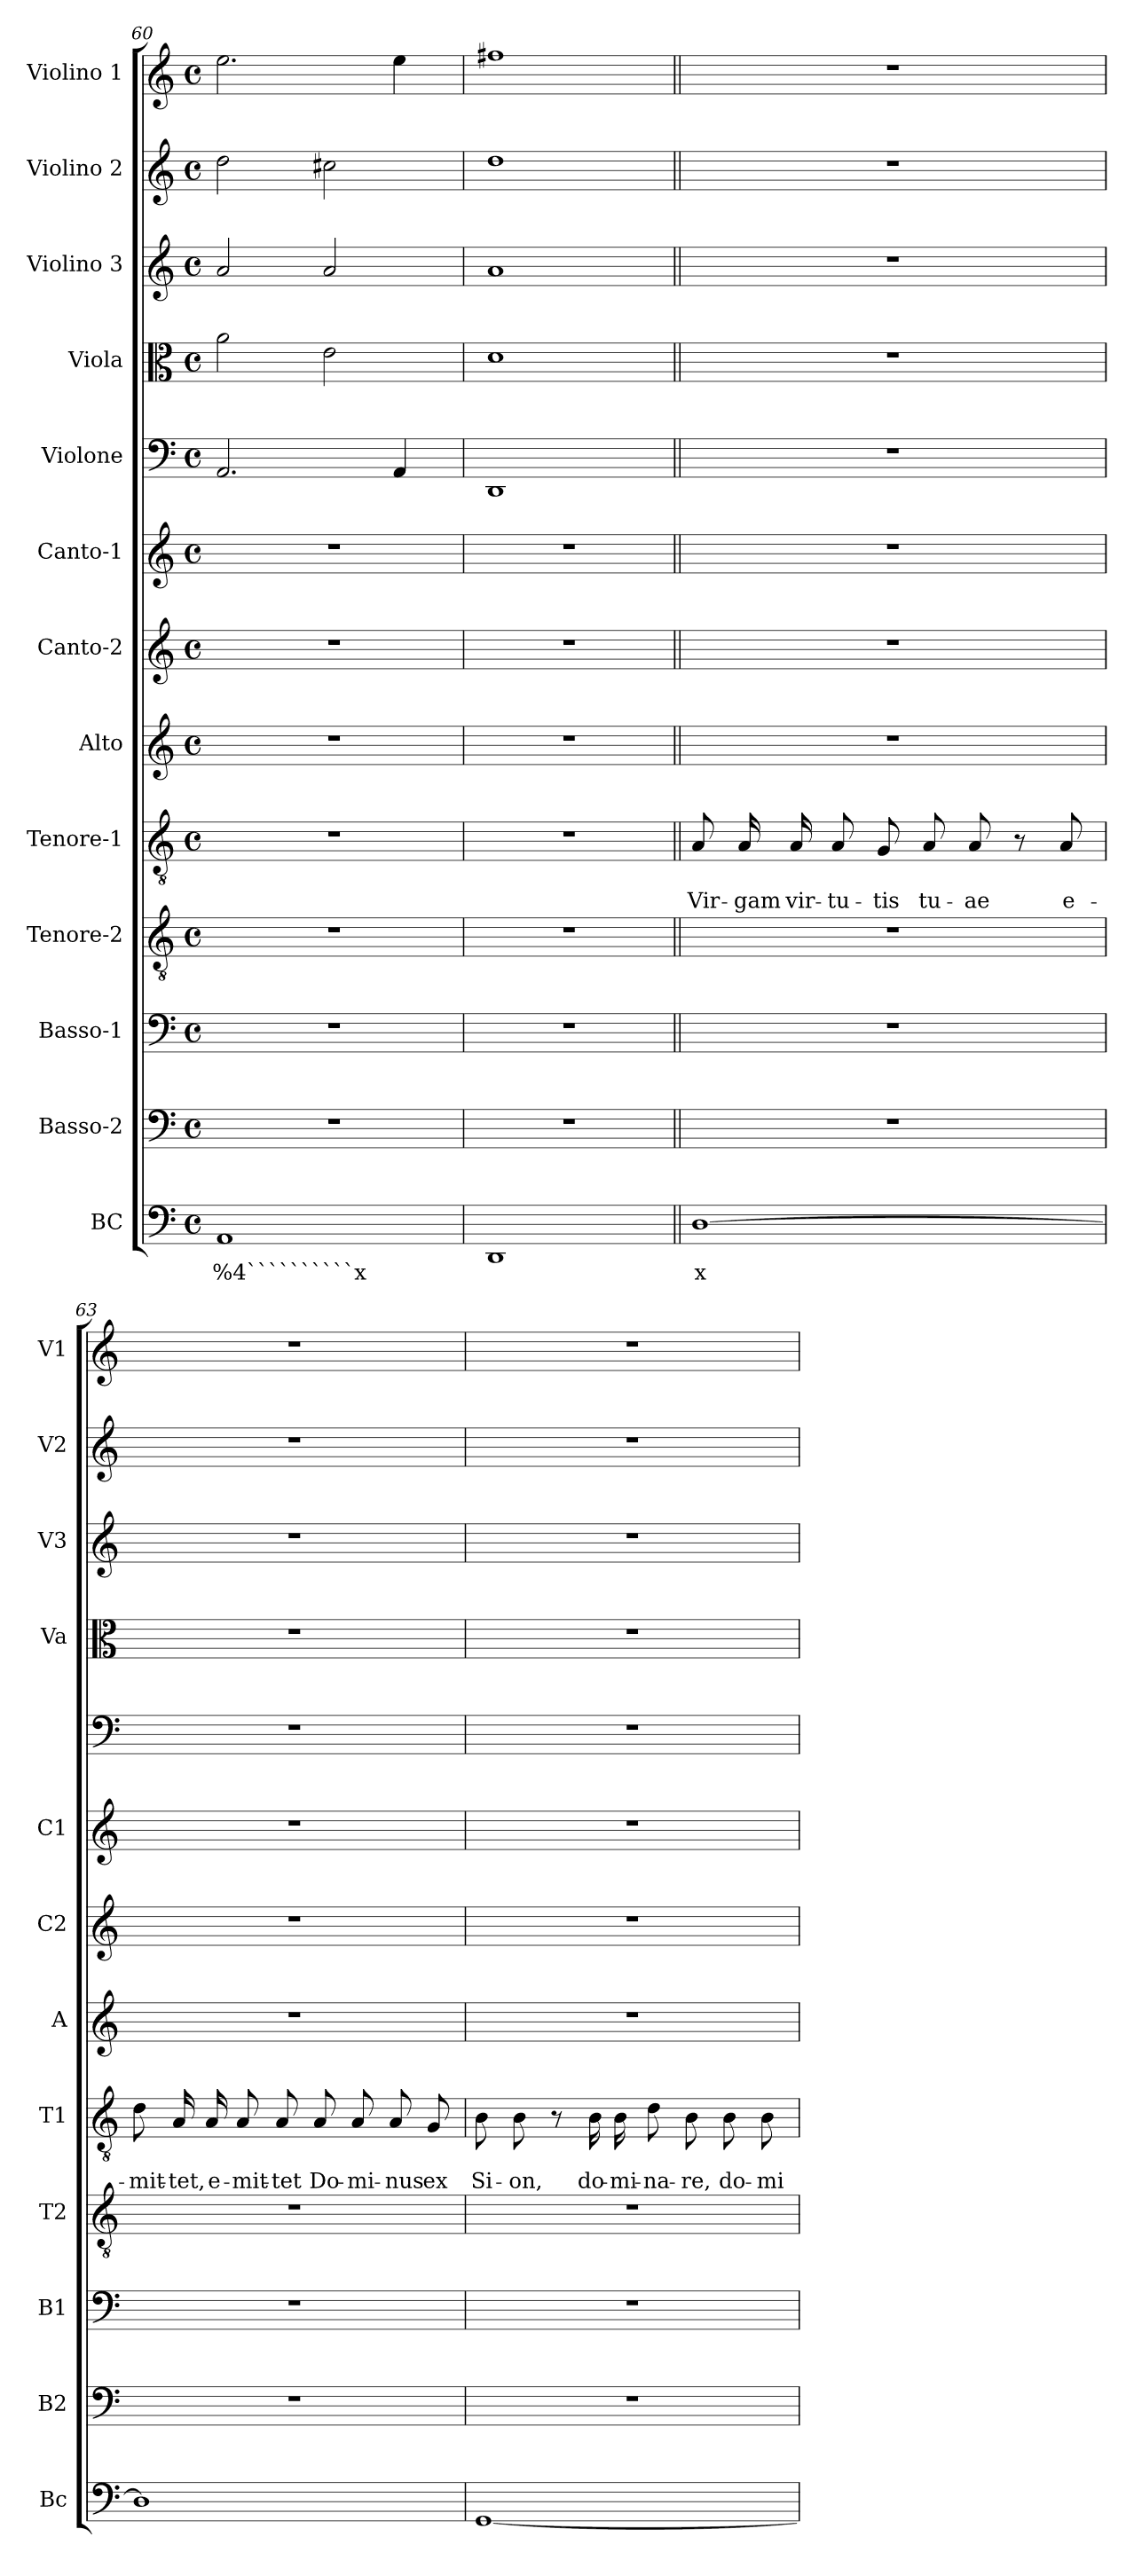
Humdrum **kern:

**kern	**text	**kern	**kern	**kern	**kern	**text	**text	**kern	**kern	**kern	**kern	**kern	**kern	**kern	**kern
*part13	*part13	*part12	*part11	*part10	*part9	*part9	*part9	*part8	*part7	*part6	*part5	*part4	*part3	*part2	*part1
*staff13	*staff13	*staff12	*staff11	*staff10	*staff9	*staff9	*staff9	*staff8	*staff7	*staff6	*staff5	*staff4	*staff3	*staff2	*staff1
*I"BC	*	*I"Basso-2	*I"Basso-1	*I"Tenore-2	*I"Tenore-1	*	*	*I"Alto	*I"Canto-2	*I"Canto-1	*I"Violone	*I"Viola	*I"Violino 3	*I"Violino 2	*I"Violino 1
*I'Bc	*	*I'B2	*I'B1	*I'T2	*I'T1	*	*	*I'A	*I'C2	*I'C1	*	*I'Va	*I'V3	*I'V2	*I'V1
*clefF4	*	*clefF4	*clefF4	*clefGv2	*clefGv2	*	*	*clefG2	*clefG2	*clefG2	*clefF4	*clefC3	*clefG2	*clefG2	*clefG2
*k[]	*	*k[]	*k[]	*k[]	*k[]	*	*	*k[]	*k[]	*k[]	*k[]	*k[]	*k[]	*k[]	*k[]
*C:	*	*C:	*C:	*C:	*C:	*	*	*C:	*C:	*C:	*C:	*C:	*C:	*C:	*C:
*M4/4	*	*M4/4	*M4/4	*M4/4	*M4/4	*	*	*M4/4	*M4/4	*M4/4	*M4/4	*M4/4	*M4/4	*M4/4	*M4/4
*met(c)	*	*met(c)	*met(c)	*met(c)	*met(c)	*	*	*met(c)	*met(c)	*met(c)	*met(c)	*met(c)	*met(c)	*met(c)	*met(c)
=60	=60	=60	=60	=60	=60	=60	=60	=60	=60	=60	=60	=60	=60	=60	=60
!	!LO:LY:b	!	!	!	!	!	!	!	!	!	!	!	!	!	!
1AA	%4``````````x	1r	1r	1r	1r	.	.	1r	1r	1r	2.AA/	2a\	2a/	2dd\	2.ee\
.	.	.	.	.	.	.	.	.	.	.	.	2e\	2a/	2cc#X\	.
.	.	.	.	.	.	.	.	.	.	.	4AA/	.	.	.	4ee\
=61	=61	=61	=61	=61	=61	=61	=61	=61	=61	=61	=61	=61	=61	=61	=61
1DD	.	1r	1r	1r	1r	.	.	1r	1r	1r	1DD	1d	1a	1dd	1ff#X
!!LO:PB:g=z
=62||	=62||	=62||	=62||	=62||	=62||	=62||	=62||	=62||	=62||	=62||	=62||	=62||	=62||	=62||	=62||
!	!LO:LY:b	!	!	!	!	!	!LO:LY:b	!	!	!	!	!	!	!	!
[1D	x	1r	1r	1r	8A/	.	Vir-	1r	1r	1r	1r	1r	1r	1r	1r
!	!	!	!	!	!	!	!LO:LY:b	!	!	!	!	!	!	!	!
.	.	.	.	.	16A/	.	-gam	.	.	.	.	.	.	.	.
!	!	!	!	!	!	!	!LO:LY:b	!	!	!	!	!	!	!	!
.	.	.	.	.	16A/	.	vir-	.	.	.	.	.	.	.	.
!	!	!	!	!	!	!	!LO:LY:b	!	!	!	!	!	!	!	!
.	.	.	.	.	8A/	.	-tu-	.	.	.	.	.	.	.	.
!	!	!	!	!	!	!	!LO:LY:b	!	!	!	!	!	!	!	!
.	.	.	.	.	8G/	.	-tis	.	.	.	.	.	.	.	.
!	!	!	!	!	!	!	!LO:LY:b	!	!	!	!	!	!	!	!
.	.	.	.	.	8A/	.	tu-	.	.	.	.	.	.	.	.
!	!	!	!	!	!	!	!LO:LY:b	!	!	!	!	!	!	!	!
.	.	.	.	.	8A/	.	-ae	.	.	.	.	.	.	.	.
.	.	.	.	.	8r	.	.	.	.	.	.	.	.	.	.
!	!	!	!	!	!	!	!LO:LY:b	!	!	!	!	!	!	!	!
.	.	.	.	.	8A/	.	e-	.	.	.	.	.	.	.	.
=63	=63	=63	=63	=63	=63	=63	=63	=63	=63	=63	=63	=63	=63	=63	=63
!	!	!	!	!	!	!	!LO:LY:b	!	!	!	!	!	!	!	!
1D]	.	1r	1r	1r	8d\	.	-mit-	1r	1r	1r	1r	1r	1r	1r	1r
!	!	!	!	!	!	!	!LO:LY:b	!	!	!	!	!	!	!	!
.	.	.	.	.	16A/	.	-tet,	.	.	.	.	.	.	.	.
!	!	!	!	!	!	!	!LO:LY:b	!	!	!	!	!	!	!	!
.	.	.	.	.	16A/	.	e-	.	.	.	.	.	.	.	.
!	!	!	!	!	!	!	!LO:LY:b	!	!	!	!	!	!	!	!
.	.	.	.	.	8A/	.	-mit-	.	.	.	.	.	.	.	.
!	!	!	!	!	!	!	!LO:LY:b	!	!	!	!	!	!	!	!
.	.	.	.	.	8A/	.	-tet	.	.	.	.	.	.	.	.
!	!	!	!	!	!	!	!LO:LY:b	!	!	!	!	!	!	!	!
.	.	.	.	.	8A/	.	Do-	.	.	.	.	.	.	.	.
!	!	!	!	!	!	!	!LO:LY:b	!	!	!	!	!	!	!	!
.	.	.	.	.	8A/	.	-mi-	.	.	.	.	.	.	.	.
!	!	!	!	!	!	!	!LO:LY:b	!	!	!	!	!	!	!	!
.	.	.	.	.	8A/	.	-nus	.	.	.	.	.	.	.	.
!	!	!	!	!	!	!	!LO:LY:b	!	!	!	!	!	!	!	!
.	.	.	.	.	8G/	.	ex	.	.	.	.	.	.	.	.
=64	=64	=64	=64	=64	=64	=64	=64	=64	=64	=64	=64	=64	=64	=64	=64
!	!	!	!	!	!	!	!LO:LY:b	!	!	!	!	!	!	!	!
[1GG	.	1r	1r	1r	8B\	.	Si-	1r	1r	1r	1r	1r	1r	1r	1r
!	!	!	!	!	!	!	!LO:LY:b	!	!	!	!	!	!	!	!
.	.	.	.	.	8B\	.	-on,	.	.	.	.	.	.	.	.
.	.	.	.	.	8r	.	.	.	.	.	.	.	.	.	.
!	!	!	!	!	!	!	!LO:LY:b	!	!	!	!	!	!	!	!
.	.	.	.	.	16B\	.	do-	.	.	.	.	.	.	.	.
!	!	!	!	!	!	!	!LO:LY:b	!	!	!	!	!	!	!	!
.	.	.	.	.	16B\	.	-mi-	.	.	.	.	.	.	.	.
!	!	!	!	!	!	!	!LO:LY:b	!	!	!	!	!	!	!	!
.	.	.	.	.	8d\	.	-na-	.	.	.	.	.	.	.	.
!	!	!	!	!	!	!	!LO:LY:b	!	!	!	!	!	!	!	!
.	.	.	.	.	8B\	.	-re,	.	.	.	.	.	.	.	.
!	!	!	!	!	!	!	!LO:LY:b	!	!	!	!	!	!	!	!
.	.	.	.	.	8B\	.	do-	.	.	.	.	.	.	.	.
!	!	!	!	!	!	!	!LO:LY:b	!	!	!	!	!	!	!	!
.	.	.	.	.	8B\	.	-mi-	.	.	.	.	.	.	.	.
=	=	=	=	=	=	=	=	=	=	=	=	=	=	=	=
*-	*-	*-	*-	*-	*-	*-	*-	*-	*-	*-	*-	*-	*-	*-	*-
